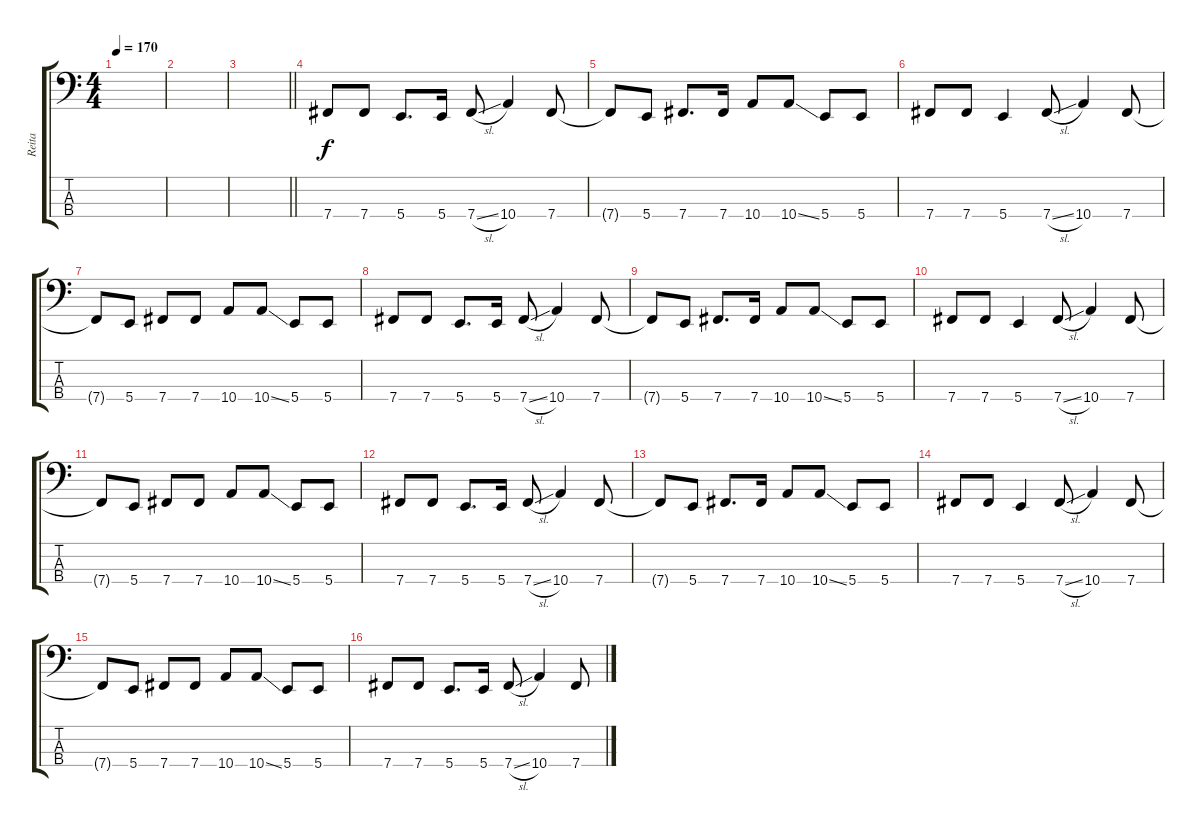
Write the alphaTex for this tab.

\track ("Reita" "Reita") {instrument electricbasspick}
\staff {score tabs}
\tuning (C2 G1 D1 B0) {hide}
\ts (4 4)
\tempo 170
\clef f4
\ks c
|
|
\barLineRight lightlight
|
\section ("" "")
7.4.8 7.4.8 5.4.8{d} 5.4.16 7.4{sl}.8 10.4.4 7.4.8 |
7.4{t}.8 5.4.8 7.4.8{d} 7.4.16 10.4.8 10.4{ss}.8 5.4.8 5.4.8 |
7.4.8 7.4.8 5.4.4 7.4{sl}.8 10.4.4 7.4.8 |
7.4{t}.8 5.4.8 7.4.8 7.4.8 10.4.8 10.4{ss}.8 5.4.8 5.4.8 |
7.4.8 7.4.8 5.4.8{d} 5.4.16 7.4{sl}.8 10.4.4 7.4.8 |
7.4{t}.8 5.4.8 7.4.8{d} 7.4.16 10.4.8 10.4{ss}.8 5.4.8 5.4.8 |
7.4.8 7.4.8 5.4.4 7.4{sl}.8 10.4.4 7.4.8 |
7.4{t}.8 5.4.8 7.4.8 7.4.8 10.4.8 10.4{ss}.8 5.4.8 5.4.8 |
7.4.8 7.4.8 5.4.8{d} 5.4.16 7.4{sl}.8 10.4.4 7.4.8 |
7.4{t}.8 5.4.8 7.4.8{d} 7.4.16 10.4.8 10.4{ss}.8 5.4.8 5.4.8 |
7.4.8 7.4.8 5.4.4 7.4{sl}.8 10.4.4 7.4.8 |
7.4{t}.8 5.4.8 7.4.8 7.4.8 10.4.8 10.4{ss}.8 5.4.8 5.4.8 |
7.4.8 7.4.8 5.4.8{d} 5.4.16 7.4{sl}.8 10.4.4 7.4.8
